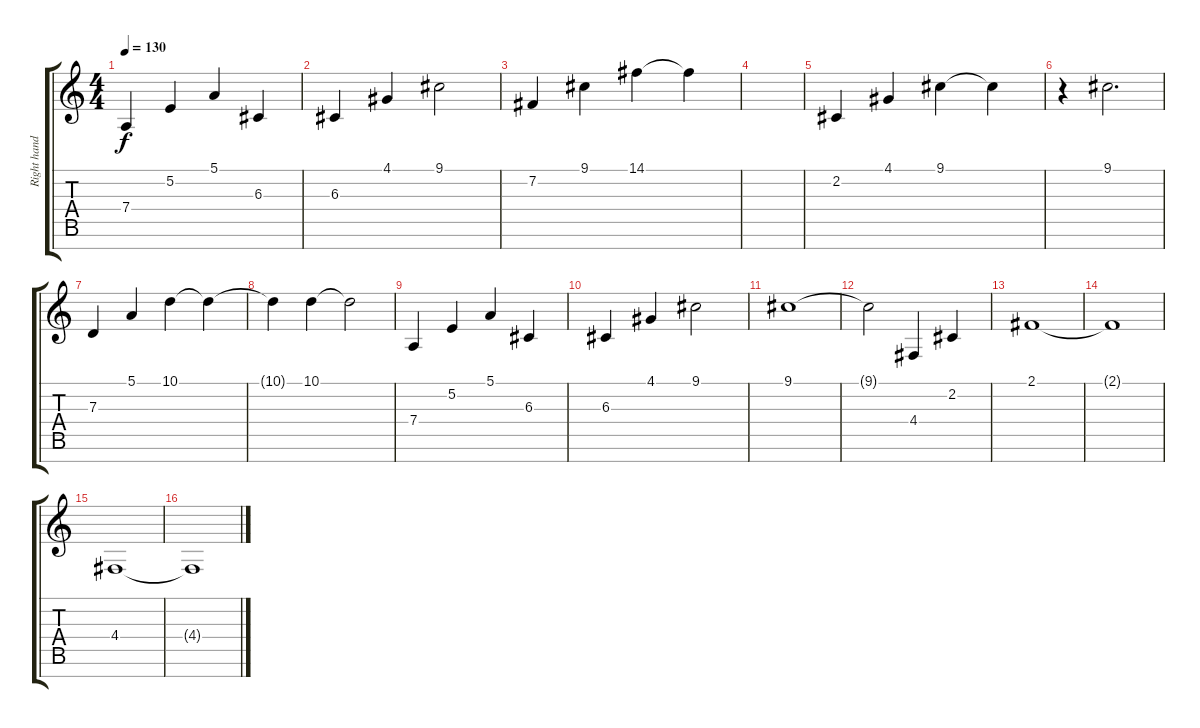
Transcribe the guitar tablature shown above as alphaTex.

\track ("Right hand" "Right hand") {instrument acousticgrandpiano}
\staff {score tabs}
\tuning (E4 B3 G3 D3 A2 E2 B1) {hide}
\ts (4 4)
\tempo 130
\clef g2
\ks c
7.4.4{dy f} 5.2.4 5.1.4 6.3.4 |
6.3.4 4.1.4 9.1.2 |
7.2.4 9.1.4 14.1.4 14.1{t}.4 |
|
2.2.4 4.1.4 9.1.4 9.1{t}.4 |
r.4 9.1.2{d} |
7.3.4 5.1.4 10.1.4 10.1{t}.4 |
10.1{t}.4 10.1.4 10.1{t}.2 |
7.4.4 5.2.4 5.1.4 6.3.4 |
6.3.4 4.1.4 9.1.2 |
9.1.1 |
9.1{t}.2 4.4.4 2.2.4 |
2.1.1 |
2.1{t}.1 |
4.4.1 |
4.4{t}.1
